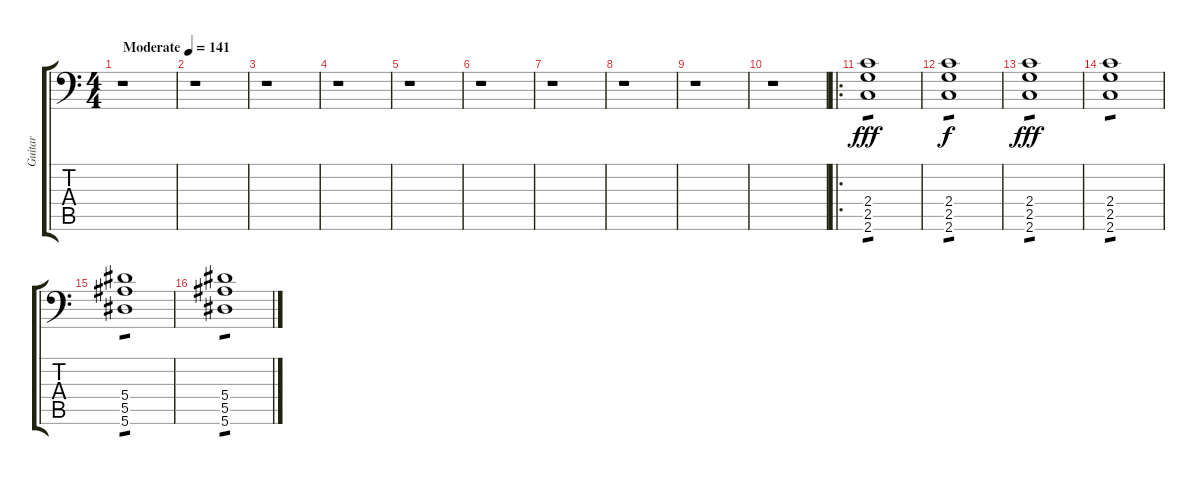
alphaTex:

\track ("Guitar" "Guitar") {solo instrument distortionguitar}
\staff {score tabs}
\tuning (C4 G3 Eb3 Bb2 F2 Bb1) {hide}
\ts (4 4)
\tempo (141 "Moderate")
\clef f4
\ks c
r.1{dy fff instrument distortionguitar} |
r.1 |
r.1 |
r.1 |
r.1 |
r.1 |
r.1 |
r.1 |
r.1 |
r.1 |
\ro
(2.4 2.5 2.6).1{tp 1} |
(2.4 2.5 2.6).1{tp 1 dy f} |
(2.4 2.5 2.6).1{tp 1 dy fff} |
(2.4 2.5 2.6).1{tp 1} |
(5.4 5.5 5.6).1{tp 1} |
(5.4 5.5 5.6).1{tp 1}
